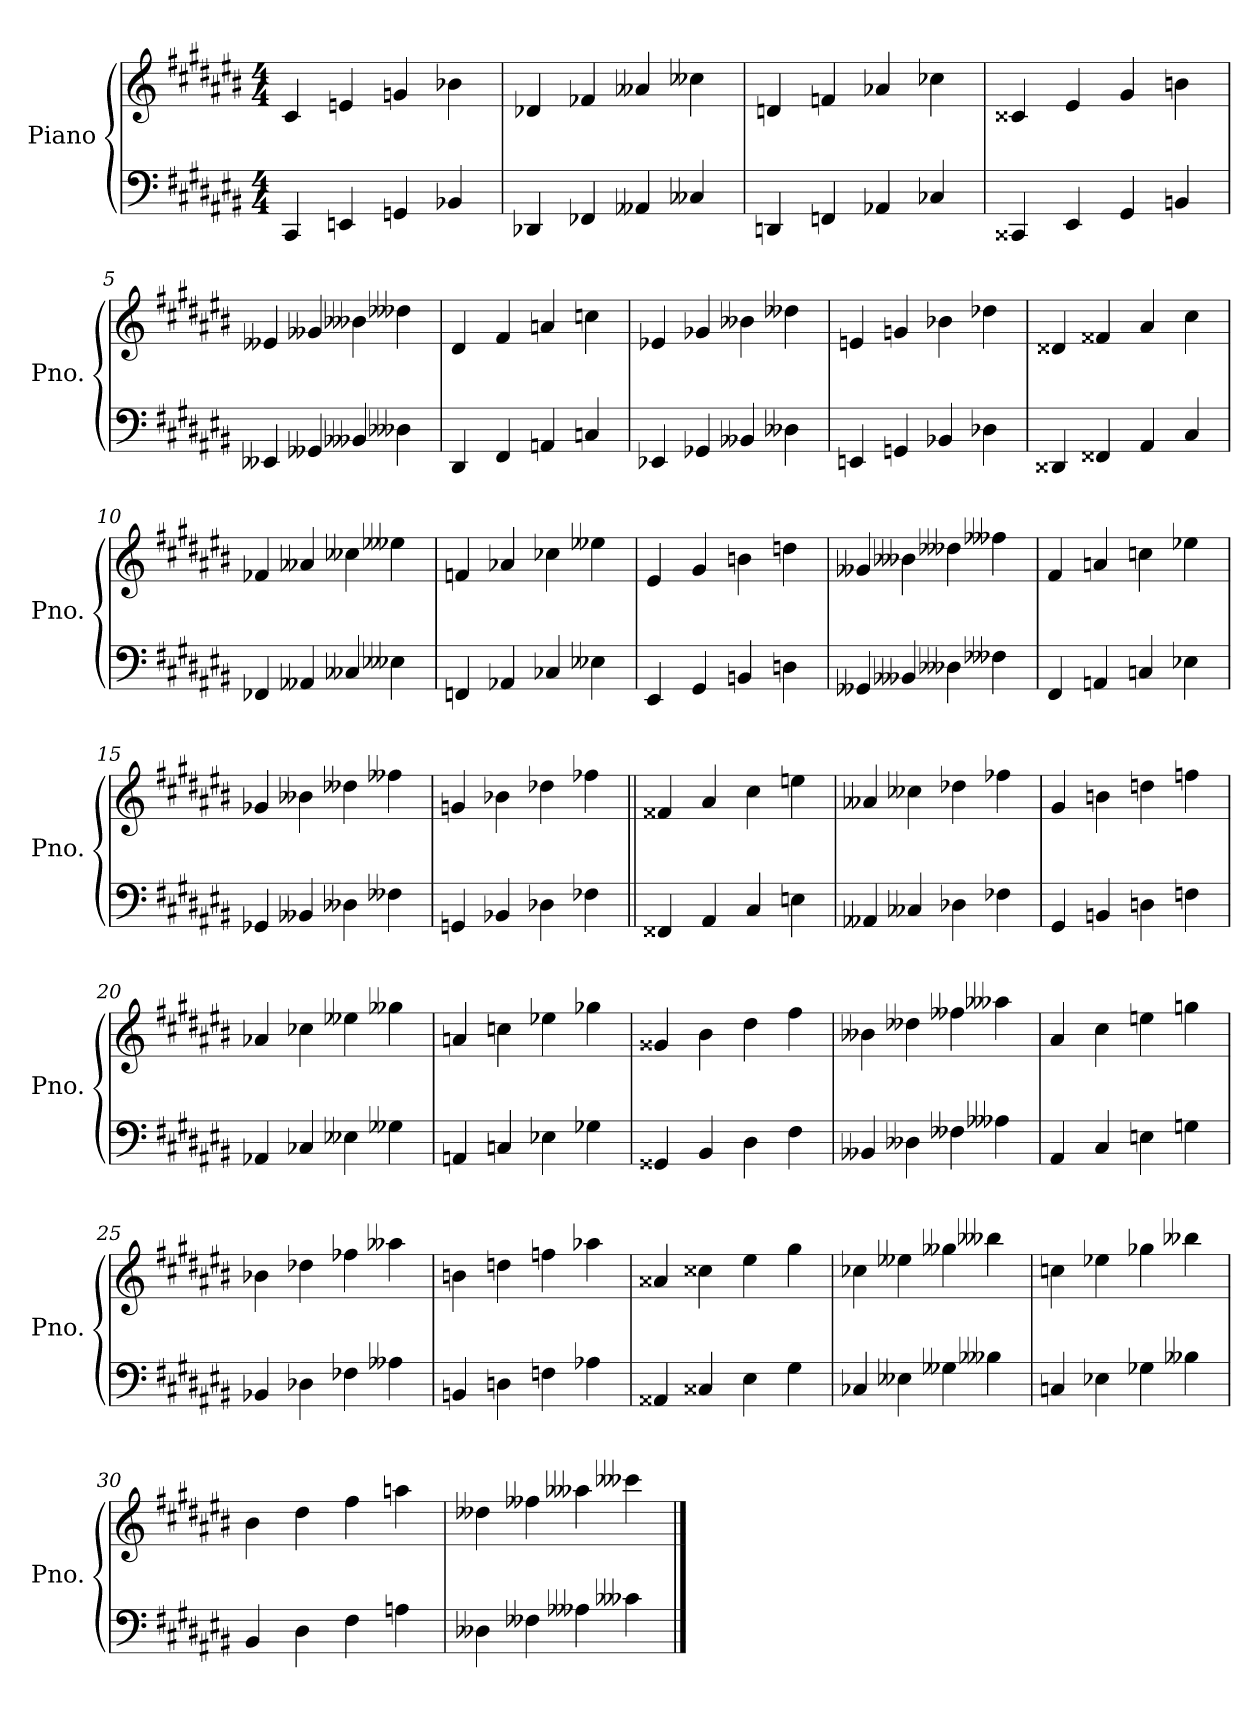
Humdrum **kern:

**kern	**kern
*part1	*part1
*staff2	*staff1
*I"Piano	*
*I'Pno.	*
*clefF4	*clefG2
*k[f#c#g#d#a#e#b#]	*k[f#c#g#d#a#e#b#]
*M4/4	*M4/4
=1	=1
4CC#/	4c#/
4EEn/	4en/
4GGn/	4gn/
4BB-X/	4b-X\
=2	=2
4DD-X/	4d-X/
4FF-X/	4f-X/
4AA--X/	4a--X/
4C--X/	4cc--X\
!!LO:LB:g=z
=3	=3
4DDn/	4dn/
4FFn/	4fn/
4AA-X/	4a-X/
4C-X/	4cc-X\
=4	=4
4CC##X/	4c##X/
4EE#/	4e#/
4GG#/	4g#/
4BBn/	4bn\
=5	=5
4EE--X/	4e--X/
4GG--X/	4g--X/
4BB---X/	4b---X\
4D---X\	4dd---X\
!!LO:LB:g=z
=6	=6
4DD#/	4d#/
4FF#/	4f#/
4AAn/	4an/
4Cn/	4ccn\
=7	=7
4EE-X/	4e-X/
4GG-X/	4g-X/
4BB--X/	4b--X\
4D--X\	4dd--X\
=8	=8
4EEn/	4en/
4GGn/	4gn/
4BB-X/	4b-X\
4D-X\	4dd-X\
!!LO:LB:g=z
=9	=9
4DD##X/	4d##X/
4FF##X/	4f##X/
4AA#/	4a#/
4C#/	4cc#\
=10	=10
4FF-X/	4f-X/
4AA--X/	4a--X/
4C--X/	4cc--X\
4E---X\	4ee---X\
!!LO:LB:g=z
=11	=11
4FFn/	4fn/
4AA-X/	4a-X/
4C-X/	4cc-X\
4E--X\	4ee--X\
=12	=12
4EE#/	4e#/
4GG#/	4g#/
4BBn/	4bn\
4Dn\	4ddn\
=13	=13
4GG--X/	4g--X/
4BB---X/	4b---X\
4D---X\	4dd---X\
4F---X\	4ff---X\
!!LO:LB:g=z
=14	=14
4FF#/	4f#/
4AAn/	4an/
4Cn/	4ccn\
4E-X\	4ee-X\
=15	=15
4GG-X/	4g-X/
4BB--X/	4b--X\
4D--X\	4dd--X\
4F--X\	4ff--X\
=16	=16
4GGn/	4gn/
4BB-X/	4b-X\
4D-X\	4dd-X\
4F-X\	4ff-X\
!!LO:PB:g=z
=17||	=17||
4FF##X/	4f##X/
4AA#/	4a#/
4C#/	4cc#\
4En\	4een\
=18	=18
4AA--X/	4a--X/
4C--X/	4cc--X\
4D-X\	4dd-X\
4F-X\	4ff-X\
!!LO:LB:g=z
=19	=19
4GG#/	4g#/
4BBn/	4bn\
4Dn\	4ddn\
4Fn\	4ffn\
=20	=20
4AA-X/	4a-X/
4C-X/	4cc-X\
4E--X\	4ee--X\
4G--X\	4gg--X\
=21	=21
4AAn/	4an/
4Cn/	4ccn\
4E-X\	4ee-X\
4G-X\	4gg-X\
!!LO:LB:g=z
=22	=22
4GG##X/	4g##X/
4BB#/	4b#\
4D#\	4dd#\
4F#\	4ff#\
=23	=23
4BB--X/	4b--X\
4D--X\	4dd--X\
4F--X\	4ff--X\
4A---X\	4aa---X\
!!LO:LB:g=z
=24	=24
4AA#/	4a#/
4C#/	4cc#\
4En\	4een\
4Gn\	4ggn\
=25	=25
4BB-X/	4b-X\
4D-X\	4dd-X\
4F-X\	4ff-X\
4A--X\	4aa--X\
=26	=26
4BBn/	4bn\
4Dn\	4ddn\
4Fn\	4ffn\
4A-X\	4aa-X\
!!LO:LB:g=z
=27	=27
4AA##X/	4a##X/
4C##X/	4cc##X\
4E#\	4ee#\
4G#\	4gg#\
=28	=28
4C-X/	4cc-X\
4E--X\	4ee--X\
4G--X\	4gg--X\
4B---X\	4bb---X\
!!LO:LB:g=z
=29	=29
4Cn/	4ccn\
4E-X\	4ee-X\
4G-X\	4gg-X\
4B--X\	4bb--X\
=30	=30
4BB#/	4b#\
4D#\	4dd#\
4F#\	4ff#\
4An\	4aan\
=31	=31
4D--X\	4dd--X\
4F--X\	4ff--X\
4A---X\	4aa---X\
4c---X\	4ccc---X\
==	==
*-	*-
